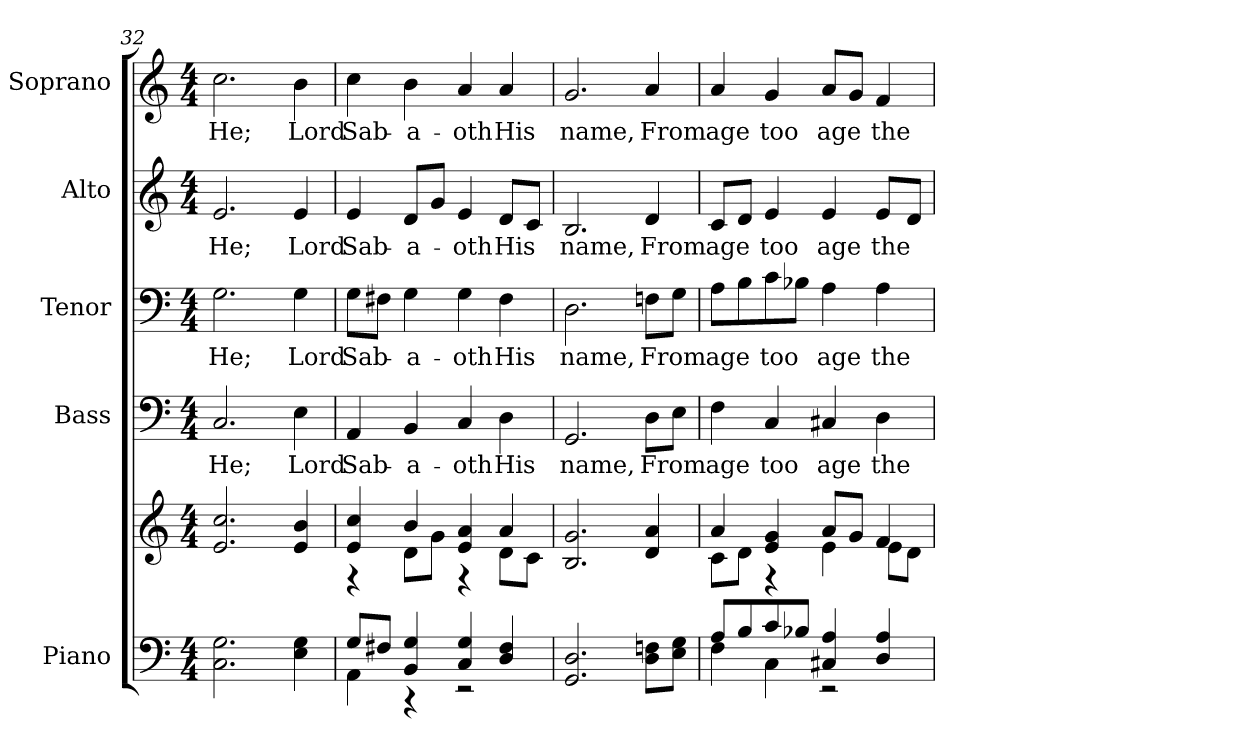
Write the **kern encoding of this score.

**kern	**kern	**kern	**text	**kern	**text	**kern	**text	**kern	**text
*part5	*part5	*part4	*part4	*part3	*part3	*part2	*part2	*part1	*part1
*staff6	*staff5	*staff4	*staff4	*staff3	*staff3	*staff2	*staff2	*staff1	*staff1
*I"Piano	*	*I"Bass	*	*I"Tenor	*	*I"Alto	*	*I"Soprano	*
*I'Pno.	*	*I'B.	*	*I'T.	*	*I'A.	*	*I'S.	*
!!LO:PB:g=z
*clefF4	*clefG2	*clefF4	*	*clefF4	*	*clefG2	*	*clefG2	*
*k[]	*k[]	*k[]	*	*k[]	*	*k[]	*	*k[]	*
*C:	*C:	*C:	*	*C:	*	*C:	*	*C:	*
*M4/4	*M4/4	*M4/4	*	*M4/4	*	*M4/4	*	*M4/4	*
=32	=32	=32	=32	=32	=32	=32	=32	=32	=32
!	!	!	!LO:LY:b:color=#000000	!	!	!	!	!	!
!	!	!	!	!	!LO:LY:b:color=#000000	!	!	!	!
!	!	!	!	!	!	!	!LO:LY:b:color=#000000	!	!
!	!	!	!	!	!	!	!	!	!LO:LY:b:color=#000000
2.Ci\ 2.Gi	2.ei/ 2.cci	2.Ci/	He;	2.Gi\	He;	2.ei/	He;	2.cci\	He;
!	!	!	!LO:LY:b:color=#000000	!	!	!	!	!	!
!	!	!	!	!	!LO:LY:b:color=#000000	!	!	!	!
!	!	!	!	!	!	!	!LO:LY:b:color=#000000	!	!
!	!	!	!	!	!	!	!	!	!LO:LY:b:color=#000000
4Ei\ 4Gi	4ei/ 4bi	4Ei\	Lord	4Gi\	Lord	4ei/	Lord	4bi\	Lord
!!LO:PB:g=z
=33	=33	=33	=33	=33	=33	=33	=33	=33	=33
*^	*^	*	*	*	*	*	*	*	*
!	!	!	!	!	!LO:LY:b:color=#000000	!	!	!	!	!	!
!	!	!	!	!	!	!	!LO:LY:b:color=#000000	!	!	!	!
!	!	!	!	!	!	!	!	!	!LO:LY:b:color=#000000	!	!
!	!	!	!	!	!	!	!	!	!	!	!LO:LY:b:color=#000000
8Gi/L	4AAi\	4ei/ 4cci	4r	4AAi/	Sab-	8Gi\L	Sab-	4ei/	Sab-	4cci\	Sab-
8F#Xi/J	.	.	.	.	.	8F#Xi\J	.	.	.	.	.
!	!	!	!	!	!LO:LY:b:color=#000000	!	!	!	!	!	!
!	!	!	!	!	!	!	!LO:LY:b:color=#000000	!	!	!	!
!	!	!	!	!	!	!	!	!	!LO:LY:b:color=#000000	!	!
!	!	!	!	!	!	!	!	!	!	!	!LO:LY:b:color=#000000
4BBi/ 4Gi	4r	4bi/	8di\L	4BBi/	-a-	4Gi\	-a-	8di/L	-a-	4bi\	-a-
.	.	.	8gi\J	.	.	.	.	8gi/J	.	.	.
!	!	!	!	!	!LO:LY:b:color=#000000	!	!	!	!	!	!
!	!	!	!	!	!	!	!LO:LY:b:color=#000000	!	!	!	!
!	!	!	!	!	!	!	!	!	!LO:LY:b:color=#000000	!	!
!	!	!	!	!	!	!	!	!	!	!	!LO:LY:b:color=#000000
4Ci/ 4Gi	2r	4ei/ 4ai	4r	4Ci/	-oth	4Gi\	-oth	4ei/	-oth	4ai/	-oth
!	!	!	!	!	!LO:LY:b:color=#000000	!	!	!	!	!	!
!	!	!	!	!	!	!	!LO:LY:b:color=#000000	!	!	!	!
!	!	!	!	!	!	!	!	!	!LO:LY:b:color=#000000	!	!
!	!	!	!	!	!	!	!	!	!	!	!LO:LY:b:color=#000000
4Di/ 4F#i	.	4ai/	8di\L	4Di\	His	4F#i\	His	8di/L	His	4ai/	His
.	.	.	8ci\J	.	.	.	.	8ci/J	.	.	.
*v	*v	*	*	*	*	*	*	*	*	*	*
*	*v	*v	*	*	*	*	*	*	*	*
!!LO:PB:g=z
=34	=34	=34	=34	=34	=34	=34	=34	=34	=34
*	*^	*	*	*	*	*	*	*	*
!	!	!	!	!LO:LY:b:color=#000000	!	!	!	!	!	!
*	*v	*v	*	*	*	*	*	*	*	*
*	*^	*	*	*	*	*	*	*	*
!	!	!	!	!	!	!LO:LY:b:color=#000000	!	!	!	!
*	*v	*v	*	*	*	*	*	*	*	*
*	*^	*	*	*	*	*	*	*	*
!	!	!	!	!	!	!	!	!LO:LY:b:color=#000000	!	!
*	*v	*v	*	*	*	*	*	*	*	*
*	*^	*	*	*	*	*	*	*	*
!	!	!	!	!	!	!	!	!	!	!LO:LY:b:color=#000000
*	*v	*v	*	*	*	*	*	*	*	*
2.GGi/ 2.Di	2.Bi/ 2.gi	2.GGi/	name,	2.Di\	name,	2.Bi/	name,	2.gi/	name,
!	!	!	!LO:LY:b:color=#000000	!	!	!	!	!	!
!	!	!	!	!	!LO:LY:b:color=#000000	!	!	!	!
!	!	!	!	!	!	!	!LO:LY:b:color=#000000	!	!
!	!	!	!	!	!	!	!	!	!LO:LY:b:color=#000000
8Di\ 8FniL	4di/ 4ai	8Di\L	From	8Fni\L	From	4di/	From	4ai/	From
8Ei\ 8GiJ	.	8Ei\J	.	8Gi\J	.	.	.	.	.
!!LO:PB:g=z
=35	=35	=35	=35	=35	=35	=35	=35	=35	=35
*^	*^	*	*	*	*	*	*	*	*
!	!	!	!	!	!LO:LY:b:color=#000000	!	!	!	!	!	!
!	!	!	!	!	!	!	!LO:LY:b:color=#000000	!	!	!	!
!	!	!	!	!	!	!	!	!	!LO:LY:b:color=#000000	!	!
!	!	!	!	!	!	!	!	!	!	!	!LO:LY:b:color=#000000
8Ai/L	4Fi\	4ai/	8ci\L	4Fi\	age	8Ai\L	age	8ci/L	age	4ai/	age
8Bi/	.	.	8di\J	.	.	8Bi\	.	8di/J	.	.	.
!	!	!	!	!	!LO:LY:b:color=#000000	!	!	!	!	!	!
!	!	!	!	!	!	!	!LO:LY:b:color=#000000	!	!	!	!
!	!	!	!	!	!	!	!	!	!LO:LY:b:color=#000000	!	!
!	!	!	!	!	!	!	!	!	!	!	!LO:LY:b:color=#000000
8ci/	4Ci\	4ei/ 4gi	4r	4Ci/	too	8ci\	too	4ei/	too	4gi/	too
8B-Xi/J	.	.	.	.	.	8B-Xi\J	.	.	.	.	.
!	!	!	!	!	!LO:LY:b:color=#000000	!	!	!	!	!	!
!	!	!	!	!	!	!	!LO:LY:b:color=#000000	!	!	!	!
!	!	!	!	!	!	!	!	!	!LO:LY:b:color=#000000	!	!
!	!	!	!	!	!	!	!	!	!	!	!LO:LY:b:color=#000000
4C#Xi/ 4Ai	2r	8ai/L	4ei\	4C#Xi/	age	4Ai\	age	4ei/	age	8ai/L	age
.	.	8gi/J	.	.	.	.	.	.	.	8gi/J	.
!	!	!	!	!	!LO:LY:b:color=#000000	!	!	!	!	!	!
!	!	!	!	!	!	!	!LO:LY:b:color=#000000	!	!	!	!
!	!	!	!	!	!	!	!	!	!LO:LY:b:color=#000000	!	!
!	!	!	!	!	!	!	!	!	!	!	!LO:LY:b:color=#000000
4Di/ 4Ai	.	4fi/	8ei\L	4Di\	the	4Ai\	the	8ei/L	the	4fi/	the
.	.	.	8di\J	.	.	.	.	8di/J	.	.	.
*v	*v	*	*	*	*	*	*	*	*	*	*
*	*v	*v	*	*	*	*	*	*	*	*
=	=	=	=	=	=	=	=	=	=
*-	*-	*-	*-	*-	*-	*-	*-	*-	*-
